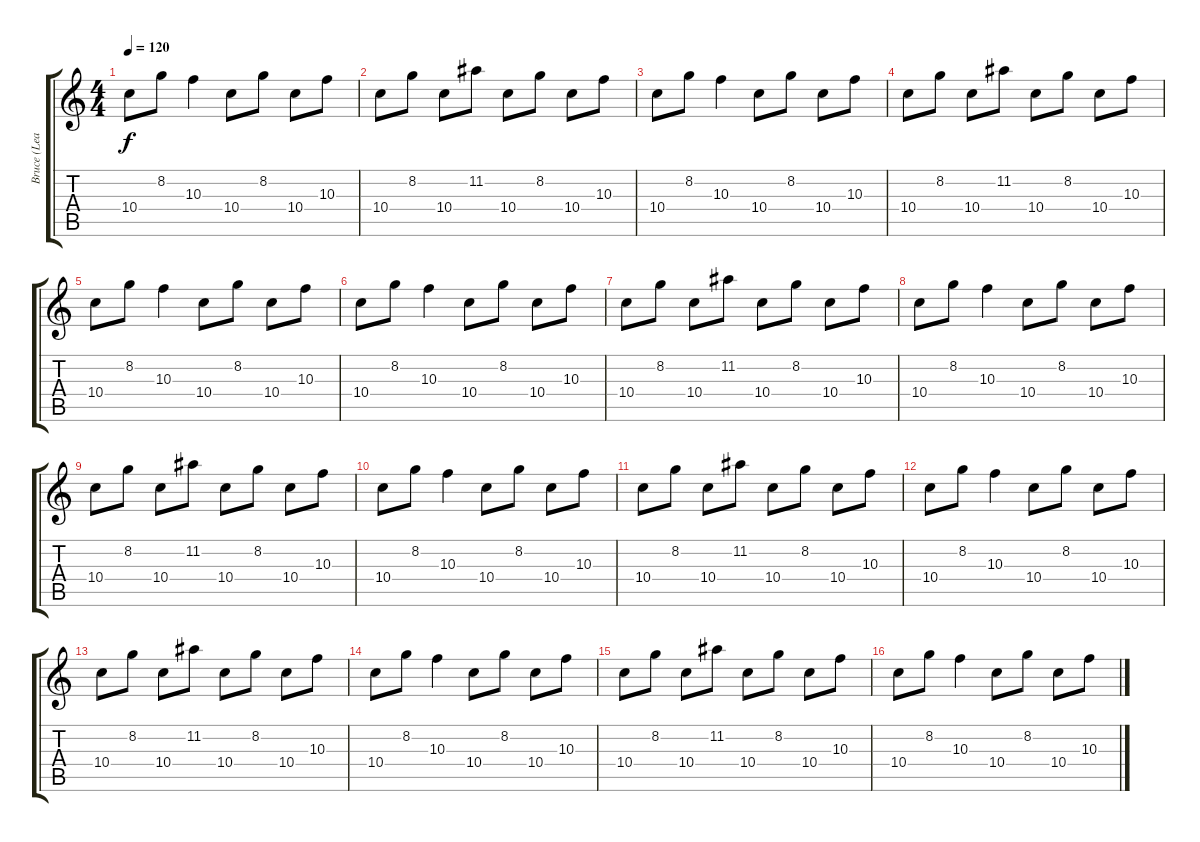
\track ("Bruce (Lead)" "Bruce (Lea") {instrument distortionguitar}
\staff {score tabs}
\tuning (E4 B3 G3 D3 A2 E2) {hide}
\ts (4 4)
\tempo 120
\clef g2
\ks c
10.4.8{dy f} 8.2.8 10.3.4 10.4.8 8.2.8 10.4.8 10.3.8 |
10.4.8 8.2.8 10.4.8 11.2.8 10.4.8 8.2.8 10.4.8 10.3.8 |
10.4.8 8.2.8 10.3.4 10.4.8 8.2.8 10.4.8 10.3.8 |
10.4.8 8.2.8 10.4.8 11.2.8 10.4.8 8.2.8 10.4.8 10.3.8 |
10.4.8 8.2.8 10.3.4 10.4.8 8.2.8 10.4.8 10.3.8 |
10.4.8 8.2.8 10.3.4 10.4.8 8.2.8 10.4.8 10.3.8 |
10.4.8 8.2.8 10.4.8 11.2.8 10.4.8 8.2.8 10.4.8 10.3.8 |
10.4.8 8.2.8 10.3.4 10.4.8 8.2.8 10.4.8 10.3.8 |
10.4.8 8.2.8 10.4.8 11.2.8 10.4.8 8.2.8 10.4.8 10.3.8 |
10.4.8 8.2.8 10.3.4 10.4.8 8.2.8 10.4.8 10.3.8 |
10.4.8 8.2.8 10.4.8 11.2.8 10.4.8 8.2.8 10.4.8 10.3.8 |
10.4.8 8.2.8 10.3.4 10.4.8 8.2.8 10.4.8 10.3.8 |
10.4.8 8.2.8 10.4.8 11.2.8 10.4.8 8.2.8 10.4.8 10.3.8 |
10.4.8 8.2.8 10.3.4 10.4.8 8.2.8 10.4.8 10.3.8 |
10.4.8 8.2.8 10.4.8 11.2.8 10.4.8 8.2.8 10.4.8 10.3.8 |
10.4.8 8.2.8 10.3.4 10.4.8 8.2.8 10.4.8 10.3.8
